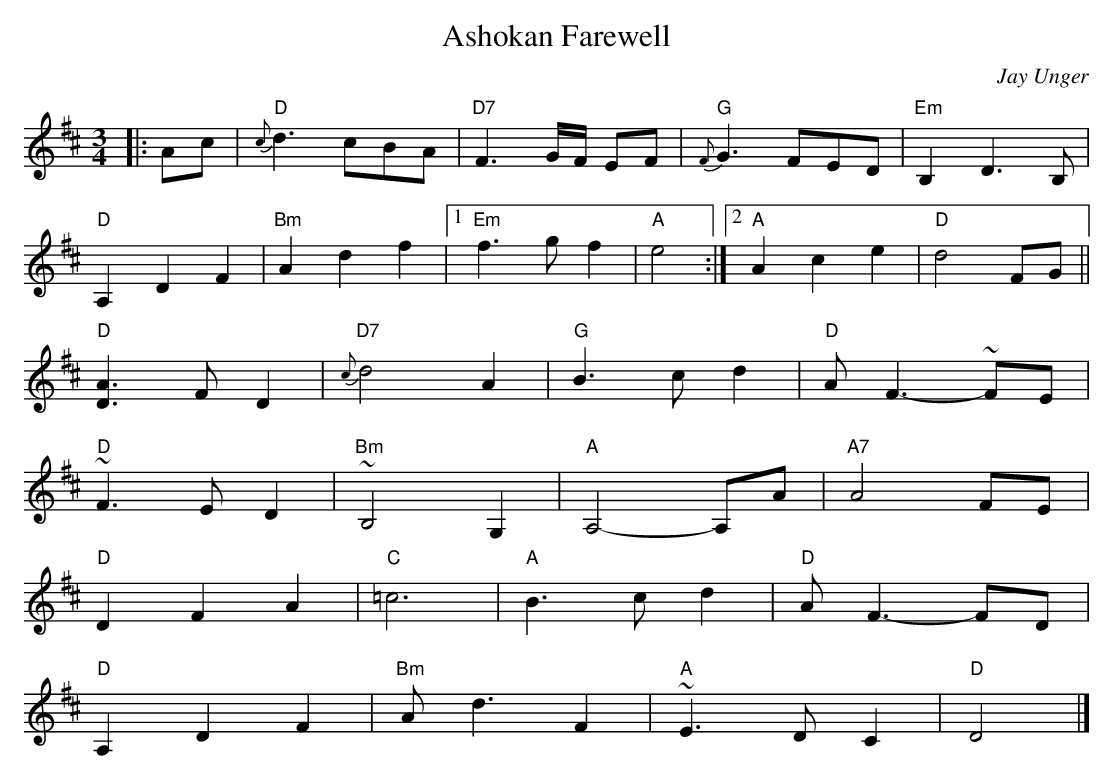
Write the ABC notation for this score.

X:1
T:Ashokan Farewell
C:Jay Unger
M:3/4
L:1/8
K:D
|:Ac|\
"D"{c}d3 cBA|"D7"F3 G/F/ EF|"G"{F}G3 FED|"Em"B,2 D3B,|
"D"A,2D2F2|"Bm"A2d2f2|1\
"Em"f3gf2|"A"e4:|2\
"A"A2c2e2|"D"d4 FG||
"D"[D3A3]FD2|"D7"{c}d4A2|"G"B3cd2|"D"AF3-~FE|
"D"~F3ED2|"Bm"~B,4G,2|"A"A,4-A,A|"A7"A4FE|
"D"D2F2A2|"C"=c6|"A"B3cd2|"D"AF3-FD|
"D"A,2D2F2|"Bm"Ad3F2|"A"~E3DC2|"D"D4|]
